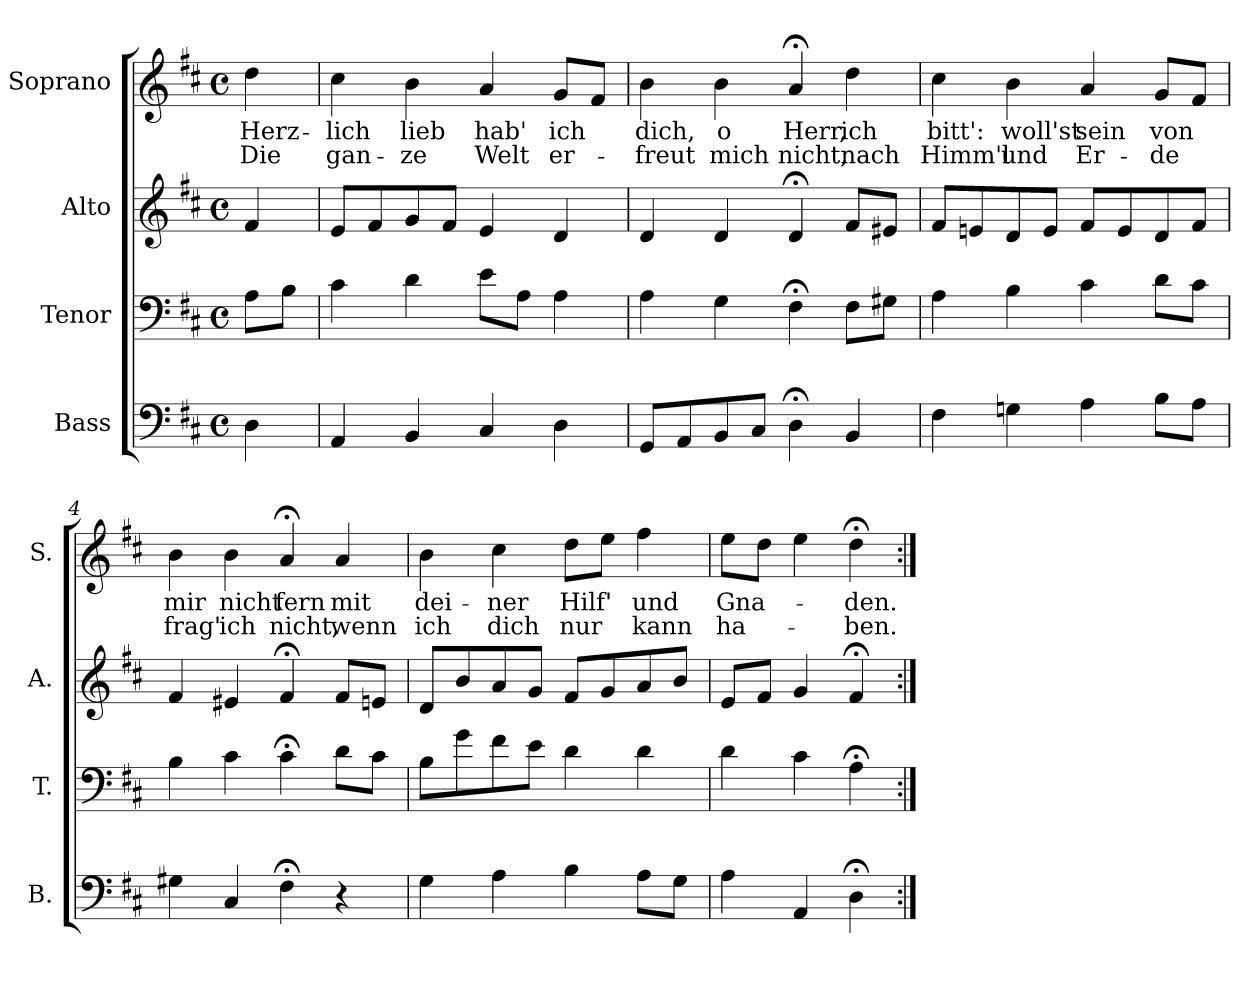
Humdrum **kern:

**kern	**kern	**kern	**kern	**text	**text
*part4	*part3	*part2	*part1	*part1	*part1
*staff4	*staff3	*staff2	*staff1	*staff1	*staff1
*I"Bass	*I"Tenor	*I"Alto	*I"Soprano	*	*
*I'B.	*I'T.	*I'A.	*I'S.	*	*
*clefF4	*clefF4	*clefG2	*clefG2	*	*
*k[f#c#]	*k[f#c#]	*k[f#c#]	*k[f#c#]	*	*
*D:	*D:	*D:	*D:	*	*
*M4/4	*M4/4	*M4/4	*M4/4	*	*
*met(c)	*met(c)	*met(c)	*met(c)	*	*
=	=	=	=	=	=
4D\	8A\L	4f#/	4dd\	Herz-	Die
.	8B\J	.	.	.	.
=1	=1	=1	=1	=1	=1
4AA/	4c#\	8e/L	4cc#\	-lich	gan-
.	.	8f#/	.	.	.
4BB/	4d\	8g/	4b\	lieb	-ze
.	.	8f#/J	.	.	.
4C#/	8e\L	4e/	4a/	hab'	Welt
.	8A\J	.	.	.	.
4D\	4A\	4d/	8g/L	ich	er-
.	.	.	8f#/J	.	.
=2	=2	=2	=2	=2	=2
8GG/L	4A\	4d/	4b\	dich,	-freut
8AA/	.	.	.	.	.
8BB/	4G\	4d/	4b\	o	mich
8C#/J	.	.	.	.	.
4D;<\	4F#;<\	4d;</	4a;</	Herr,	nicht,
4BB/	8F#\L	8f#/L	4dd\	ich	nach
.	8G#X\J	8e#X/J	.	.	.
=3	=3	=3	=3	=3	=3
4F#\	4A\	8f#/L	4cc#\	bitt':	Himm'l
.	.	8en/	.	.	.
4Gn\	4B\	8d/	4b\	woll'st	und
.	.	8e/J	.	.	.
4A\	4c#\	8f#/L	4a/	sein	Er-
.	.	8e/	.	.	.
8B\L	8d\L	8d/	8g/L	von	-de
8A\J	8c#\J	8f#/J	8f#/J	.	.
=4	=4	=4	=4	=4	=4
4G#X\	4B\	4f#/	4b\	mir	frag'
4C#/	4c#\	4e#X/	4b\	nicht	ich
4F#;<\	4c#;<\	4f#;</	4a;</	fern	nicht,
4r	8d\L	8f#/L	4a/	mit	wenn
.	8c#\J	8en/J	.	.	.
!!LO:LB:g=z
=5	=5	=5	=5	=5	=5
4G\	8B\L	8d/L	4b\	dei-	ich
.	8g\	8b/	.	.	.
4A\	8f#\	8a/	4cc#\	-ner	dich
.	8e\J	8g/J	.	.	.
4B\	4d\	8f#/L	8dd\L	Hilf'	nur
.	.	8g/	8ee\J	.	.
8A\L	4d\	8a/	4ff#\	und	kann
8G\J	.	8b/J	.	.	.
=6	=6	=6	=6	=6	=6
4A\	4d\	8e/L	8ee\L	Gna-	ha-
.	.	8f#/J	8dd\J	.	.
4AA/	4c#\	4g/	4ee\	.	.
4D;<\	4A;<\	4f#;</	4dd;<\	-den.	-ben.
=:|!	=:|!	=:|!	=:|!	=:|!	=:|!
*-	*-	*-	*-	*-	*-
